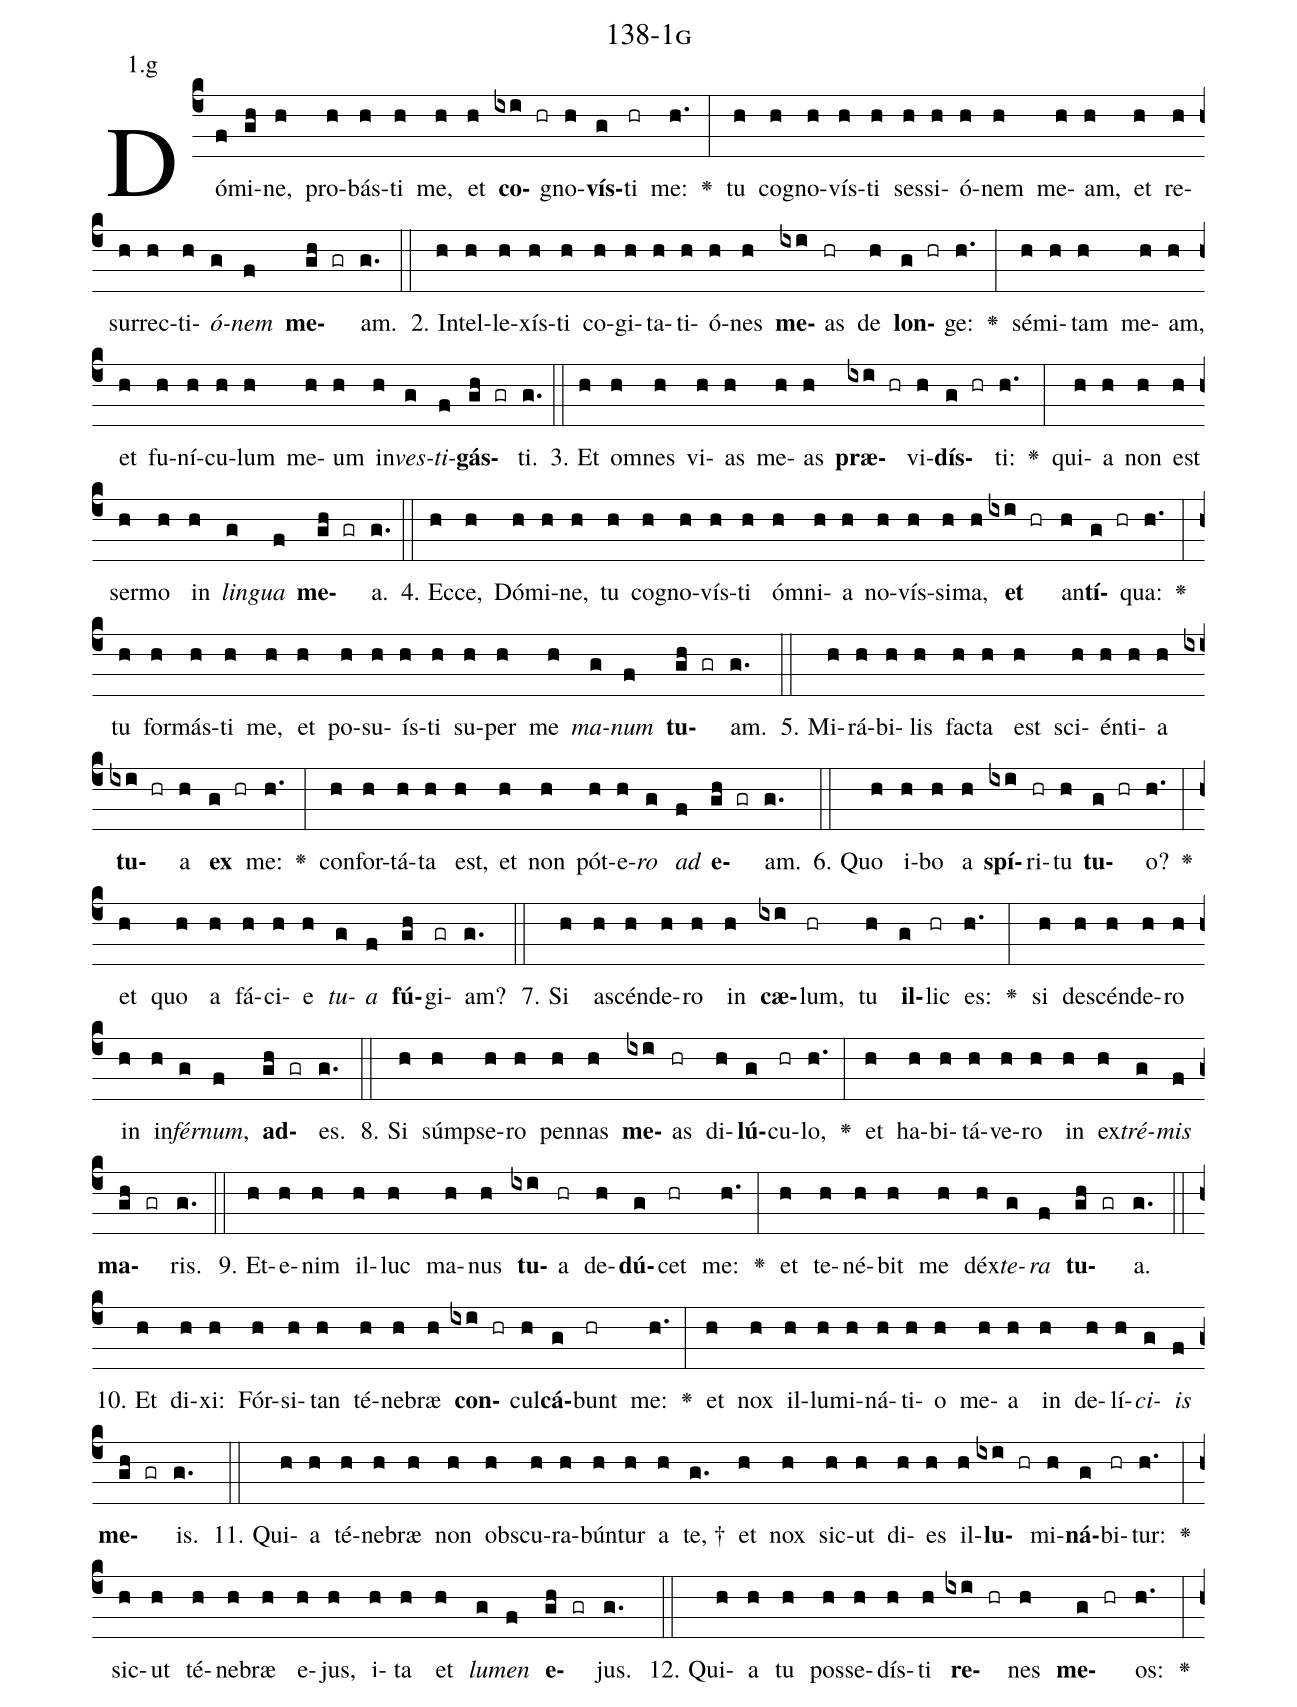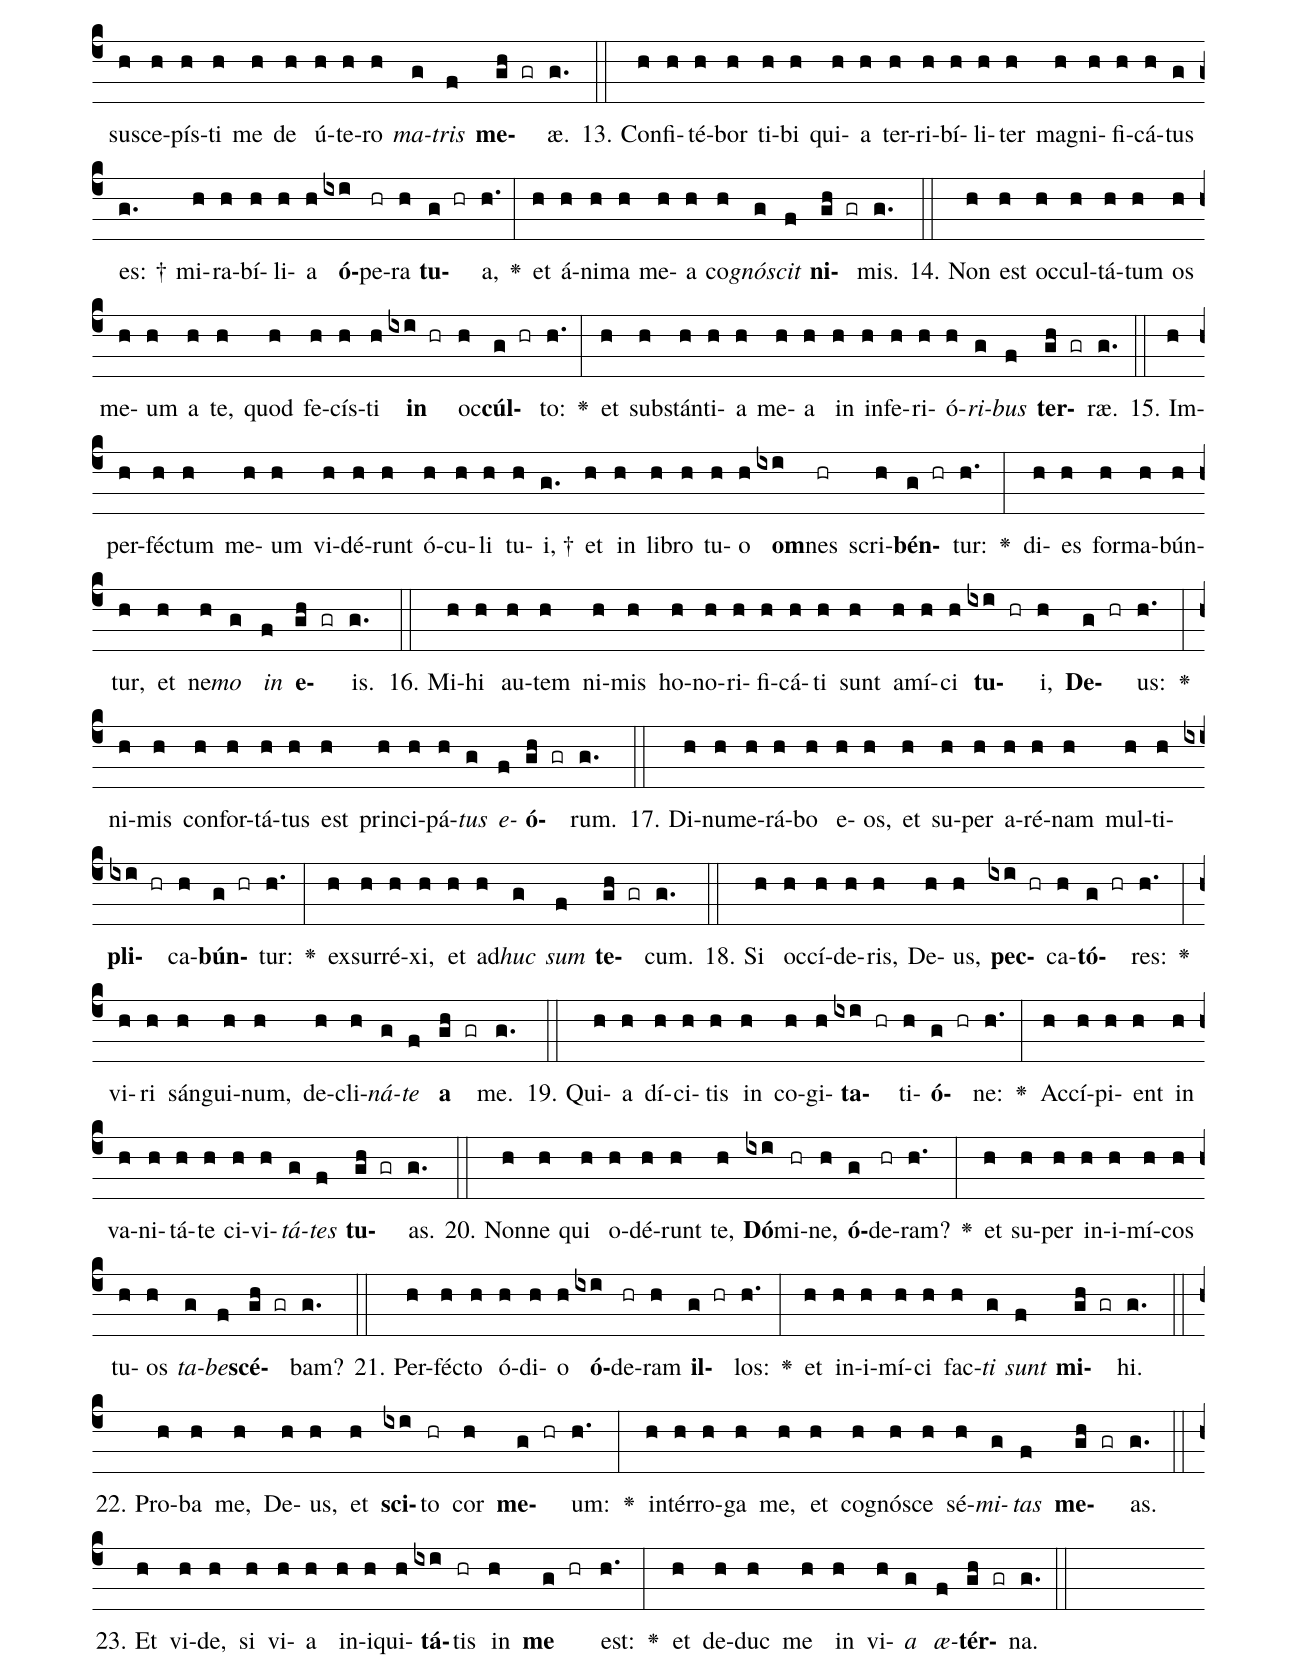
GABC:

name: 138-1g;
annotation: 1.g;
%%
(c4)Dó(f)mi(gh)ne,(h) pro(h)bás(h)ti(h) me,(h) et(h) <b>co</b>(ixi hr)gno(h)<b>vís</b>(g)ti(hr) me:(h.) <v>\greheightstar</v>(:) tu(h) co(h)gno(h)vís(h)ti(h) ses(h)si(h)ó(h)nem(h) me(h)am,(h) et(h) re(h)sur(h)rec(h)ti(h)<i>ó</i>(g)<i>nem</i>(f) <b>me</b>(gh gr)am.(g.) (::)
2. In(h)tel(h)le(h)xís(h)ti(h) co(h)gi(h)ta(h)ti(h)ó(h)nes(h) <b>me</b>(ixi)as(hr) de(h) <b>lon</b>(g hr)ge:(h.) <v>\greheightstar</v>(:) sé(h)mi(h)tam(h) me(h)am,(h) et(h) fu(h)ní(h)cu(h)lum(h) me(h)um(h) in(h)<i>ves</i>(g)<i>ti</i>(f)<b>gás</b>(gh gr)ti.(g.) (::)
3. Et(h) om(h)nes(h) vi(h)as(h) me(h)as(h) <b>præ</b>(ixi hr)vi(h)<b>dís</b>(g hr)ti:(h.) <v>\greheightstar</v>(:) qui(h)a(h) non(h) est(h) ser(h)mo(h) in(h) <i>lin</i>(g)<i>gua</i>(f) <b>me</b>(gh gr)a.(g.) (::)
4. Ec(h)ce,(h) Dó(h)mi(h)ne,(h) tu(h) co(h)gno(h)vís(h)ti(h) óm(h)ni(h)a(h) no(h)vís(h)si(h)ma,(h) <b>et</b>(ixi hr) an(h)<b>tí</b>(g hr)qua:(h.) <v>\greheightstar</v>(:) tu(h) for(h)más(h)ti(h) me,(h) et(h) po(h)su(h)ís(h)ti(h) su(h)per(h) me(h) <i>ma</i>(g)<i>num</i>(f) <b>tu</b>(gh gr)am.(g.) (::)
5. Mi(h)rá(h)bi(h)lis(h) fac(h)ta(h) est(h) sci(h)én(h)ti(h)a(h) <b>tu</b>(ixi hr)a(h) <b>ex</b>(g hr) me:(h.) <v>\greheightstar</v>(:) con(h)for(h)tá(h)ta(h) est,(h) et(h) non(h) pót(h)e(h)<i>ro</i>(g) <i>ad</i>(f) <b>e</b>(gh gr)am.(g.) (::)
6. Quo(h) i(h)bo(h) a(h) <b>spí</b>(ixi)ri(hr)tu(h) <b>tu</b>(g hr)o?(h.) <v>\greheightstar</v>(:) et(h) quo(h) a(h) fá(h)ci(h)e(h) <i>tu</i>(g)<i>a</i>(f) <b>fú</b>(gh)gi(gr)am?(g.) (::)
7. Si(h) a(h)scén(h)de(h)ro(h) in(h) <b>cæ</b>(ixi)lum,(hr) tu(h) <b>il</b>(g)lic(hr) es:(h.) <v>\greheightstar</v>(:) si(h) de(h)scén(h)de(h)ro(h) in(h) in(h)<i>fér</i>(g)<i>num</i>,(f) <b>ad</b>(gh gr)es.(g.) (::)
8. Si(h) súmp(h)se(h)ro(h) pen(h)nas(h) <b>me</b>(ixi)as(hr) di(h)<b>lú</b>(g)cu(hr)lo,(h.) <v>\greheightstar</v>(:) et(h) ha(h)bi(h)tá(h)ve(h)ro(h) in(h) ex(h)<i>tré</i>(g)<i>mis</i>(f) <b>ma</b>(gh gr)ris.(g.) (::)
9. Et(h)e(h)nim(h) il(h)luc(h) ma(h)nus(h) <b>tu</b>(ixi)a(hr) de(h)<b>dú</b>(g)cet(hr) me:(h.) <v>\greheightstar</v>(:) et(h) te(h)né(h)bit(h) me(h) déx(h)<i>te</i>(g)<i>ra</i>(f) <b>tu</b>(gh gr)a.(g.) (::)
10. Et(h) di(h)xi:(h) Fór(h)si(h)tan(h) té(h)ne(h)bræ(h) <b>con</b>(ixi hr)cul(h)<b>cá</b>(g)bunt(hr) me:(h.) <v>\greheightstar</v>(:) et(h) nox(h) il(h)lu(h)mi(h)ná(h)ti(h)o(h) me(h)a(h) in(h) de(h)lí(h)<i>ci</i>(g)<i>is</i>(f) <b>me</b>(gh gr)is.(g.) (::)
11. Qui(h)a(h) té(h)ne(h)bræ(h) non(h) obs(h)cu(h)ra(h)bún(h)tur(h) a(h) te, †(g.) et(h) nox(h) sic(h)ut(h) di(h)es(h) il(h)<b>lu</b>(ixi hr)mi(h)<b>ná</b>(g)bi(hr)tur:(h.) <v>\greheightstar</v>(:) sic(h)ut(h) té(h)ne(h)bræ(h) e(h)jus,(h) i(h)ta(h) et(h) <i>lu</i>(g)<i>men</i>(f) <b>e</b>(gh gr)jus.(g.) (::)
12. Qui(h)a(h) tu(h) pos(h)se(h)dís(h)ti(h) <b>re</b>(ixi hr)nes(h) <b>me</b>(g hr)os:(h.) <v>\greheightstar</v>(:) su(h)sce(h)pís(h)ti(h) me(h) de(h) ú(h)te(h)ro(h) <i>ma</i>(g)<i>tris</i>(f) <b>me</b>(gh gr)æ.(g.) (::)
13. Con(h)fi(h)té(h)bor(h) ti(h)bi(h) qui(h)a(h) ter(h)ri(h)bí(h)li(h)ter(h) ma(h)gni(h)fi(h)cá(h)tus(g) es: †(g.) mi(h)ra(h)bí(h)li(h)a(h) <b>ó</b>(ixi)pe(hr)ra(h) <b>tu</b>(g hr)a,(h.) <v>\greheightstar</v>(:) et(h) á(h)ni(h)ma(h) me(h)a(h) co(h)<i>gnó</i>(g)<i>scit</i>(f) <b>ni</b>(gh gr)mis.(g.) (::)
14. Non(h) est(h) oc(h)cul(h)tá(h)tum(h) os(h) me(h)um(h) a(h) te,(h) quod(h) fe(h)cís(h)ti(h) <b>in</b>(ixi hr) oc(h)<b>cúl</b>(g hr)to:(h.) <v>\greheightstar</v>(:) et(h) sub(h)stán(h)ti(h)a(h) me(h)a(h) in(h) in(h)fe(h)ri(h)ó(h)<i>ri</i>(g)<i>bus</i>(f) <b>ter</b>(gh gr)ræ.(g.) (::)
15. Im(h)per(h)féc(h)tum(h) me(h)um(h) vi(h)dé(h)runt(h) ó(h)cu(h)li(h) tu(h)i, †(g.) et(h) in(h) li(h)bro(h) tu(h)o(h) <b>om</b>(ixi)nes(hr) scri(h)<b>bén</b>(g hr)tur:(h.) <v>\greheightstar</v>(:) di(h)es(h) for(h)ma(h)bún(h)tur,(h) et(h) ne(h)<i>mo</i>(g) <i>in</i>(f) <b>e</b>(gh gr)is.(g.) (::)
16. Mi(h)hi(h) au(h)tem(h) ni(h)mis(h) ho(h)no(h)ri(h)fi(h)cá(h)ti(h) sunt(h) a(h)mí(h)ci(h) <b>tu</b>(ixi hr)i,(h) <b>De</b>(g hr)us:(h.) <v>\greheightstar</v>(:) ni(h)mis(h) con(h)for(h)tá(h)tus(h) est(h) prin(h)ci(h)pá(h)<i>tus</i>(g) <i>e</i>(f)<b>ó</b>(gh gr)rum.(g.) (::)
17. Di(h)nu(h)me(h)rá(h)bo(h) e(h)os,(h) et(h) su(h)per(h) a(h)ré(h)nam(h) mul(h)ti(h)<b>pli</b>(ixi hr)ca(h)<b>bún</b>(g hr)tur:(h.) <v>\greheightstar</v>(:) ex(h)sur(h)ré(h)xi,(h) et(h) ad(h)<i>huc</i>(g) <i>sum</i>(f) <b>te</b>(gh gr)cum.(g.) (::)
18. Si(h) oc(h)cí(h)de(h)ris,(h) De(h)us,(h) <b>pec</b>(ixi hr)ca(h)<b>tó</b>(g hr)res:(h.) <v>\greheightstar</v>(:) vi(h)ri(h) sán(h)gui(h)num,(h) de(h)cli(h)<i>ná</i>(g)<i>te</i>(f) <b>a</b>(gh gr) me.(g.) (::)
19. Qui(h)a(h) dí(h)ci(h)tis(h) in(h) co(h)gi(h)<b>ta</b>(ixi hr)ti(h)<b>ó</b>(g hr)ne:(h.) <v>\greheightstar</v>(:) Ac(h)cí(h)pi(h)ent(h) in(h) va(h)ni(h)tá(h)te(h) ci(h)vi(h)<i>tá</i>(g)<i>tes</i>(f) <b>tu</b>(gh gr)as.(g.) (::)
20. Non(h)ne(h) qui(h) o(h)dé(h)runt(h) te,(h) <b>Dó</b>(ixi)mi(hr)ne,(h) <b>ó</b>(g)de(hr)ram?(h.) <v>\greheightstar</v>(:) et(h) su(h)per(h) in(h)i(h)mí(h)cos(h) tu(h)os(h) <i>ta</i>(g)<i>be</i>(f)<b>scé</b>(gh gr)bam?(g.) (::)
21. Per(h)féc(h)to(h) ó(h)di(h)o(h) <b>ó</b>(ixi)de(hr)ram(h) <b>il</b>(g hr)los:(h.) <v>\greheightstar</v>(:) et(h) in(h)i(h)mí(h)ci(h) fac(h)<i>ti</i>(g) <i>sunt</i>(f) <b>mi</b>(gh gr)hi.(g.) (::)
22. Pro(h)ba(h) me,(h) De(h)us,(h) et(h) <b>sci</b>(ixi)to(hr) cor(h) <b>me</b>(g hr)um:(h.) <v>\greheightstar</v>(:) in(h)tér(h)ro(h)ga(h) me,(h) et(h) co(h)gnó(h)sce(h) sé(h)<i>mi</i>(g)<i>tas</i>(f) <b>me</b>(gh gr)as.(g.) (::)
23. Et(h) vi(h)de,(h) si(h) vi(h)a(h) in(h)i(h)qui(h)<b>tá</b>(ixi)tis(hr) in(h) <b>me</b>(g hr) est:(h.) <v>\greheightstar</v>(:) et(h) de(h)duc(h) me(h) in(h) vi(h)<i>a</i>(g) <i>æ</i>(f)<b>tér</b>(gh gr)na.(g.) (::)
